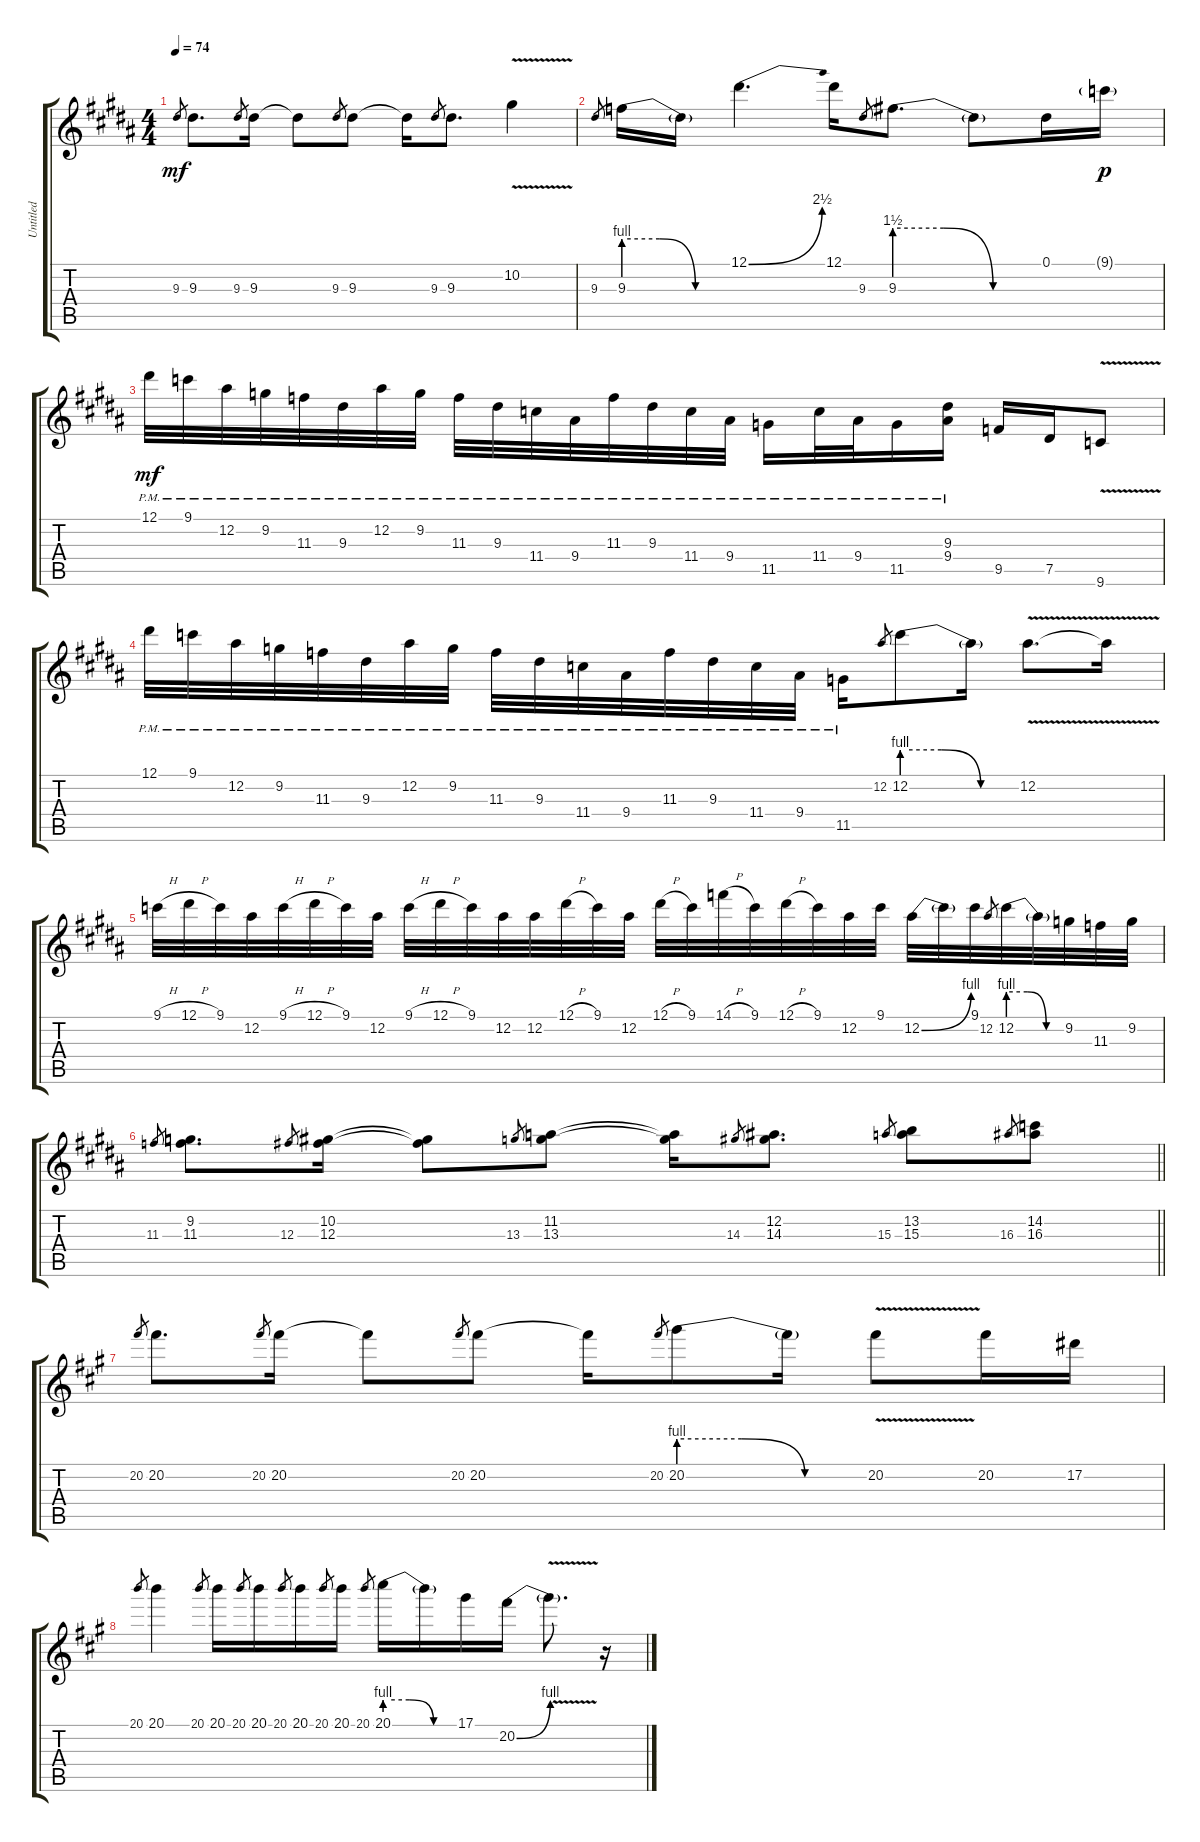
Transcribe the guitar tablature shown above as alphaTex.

\track ("Untitled" "Untitled") {instrument distortionguitar}
\staff {score tabs}
\tuning (Eb4 Bb3 Gb3 Db3 Ab2 Eb2) {hide}
\ts (4 4)
\tempo 74
\clef g2
\ks b
9.3.8{gr dy mf} 9.3.8{d} 9.3.8{gr} 9.3.16 9.3{t}.8 9.3.8{gr} 9.3.8 9.3{t}.16 9.3.8{gr} 9.3.8{d} 10.2{v}.4 |
\ks g#minor
9.3.8{gr} 9.3{be (custom 0 4 20 4 40 0 60 0)}.16 9.3{t}.16 12.1{be (bend 0 0 60 10)}.4{d} 12.1.16 9.3.8{gr} 9.3{be (custom 0 6 20 6 40 0 60 0)}.8{d} 9.3{t}.8 0.1.16 9.1{g}.16{dy p} |
\ks b
12.1{pm}.32{dy mf} 9.1{pm}.32 12.2{pm}.32 9.2{pm}.32 11.3{pm}.32 9.3{pm}.32 12.2{pm}.32 9.2{pm}.32 11.3{pm}.32 9.3{pm}.32 11.4{pm}.32 9.4{pm}.32 11.3{pm}.32 9.3{pm}.32 11.4{pm}.32 9.4{pm}.32 11.5{pm}.16 11.4{pm}.32 9.4{pm}.32 11.5{pm}.16 (9.3{pm} 9.4{pm}).16 9.5.16 7.5.16 9.6{v}.8 |
12.1{pm}.32 9.1{pm}.32 12.2{pm}.32 9.2{pm}.32 11.3{pm}.32 9.3{pm}.32 12.2{pm}.32 9.2{pm}.32 11.3{pm}.32 9.3{pm}.32 11.4{pm}.32 9.4{pm}.32 11.3{pm}.32 9.3{pm}.32 11.4{pm}.32 9.4{pm}.32 11.5{pm}.16 12.2.8{gr} 12.2{be (custom 0 4 20 4 40 0 60 0)}.8 12.2{t}.16 12.2{v}.8{d} 12.2{t}.16 |
9.1{h}.32 12.1{h}.32 9.1.32 12.2.32 9.1{h}.32 12.1{h}.32 9.1.32 12.2.32 9.1{h}.32 12.1{h}.32 9.1.32 12.2.32 12.2.32 12.1{h}.32 9.1.32 12.2.32 12.1{h}.32 9.1.32 14.1{h}.32 9.1.32 12.1{h}.32 9.1.32 12.2.32 9.1.32 12.2{be (bend 0 0 60 4)}.32 12.2{t}.32 9.1.32 12.2.8{gr} 12.2{be (custom 0 4 20 4 40 0 60 0)}.32 12.2{t}.32 9.2.32 11.3.32 9.2.32 |
\barLineRight lightlight
11.3.8{gr} (9.2 11.3).8{d} 12.3.8{gr} (10.2 12.3).16 (10.2{t} 12.3{t}).8 13.3.8{gr} (11.2 13.3).8 (11.2{t} 13.3{t}).16 14.3.8{gr} (12.2 14.3).8{d} 15.3.8{gr} (13.2 15.3).8 16.3.8{gr} (14.2 16.3).8 |
\ks a
20.2.8{gr} 20.2.8{d} 20.2.8{gr} 20.2.16 20.2{t}.8 20.2.8{gr} 20.2.8 20.2{t}.16 20.2.8{gr} 20.2{be (custom 0 4 20 4 40 0 60 0)}.8 20.2{t}.16 20.2{v}.8 20.2.16 17.2.16 |
20.1.8{gr} 20.1.4 20.1.8{gr} 20.1.16 20.1.8{gr} 20.1.16 20.1.8{gr} 20.1.16 20.1.8{gr} 20.1.16 20.1.8{gr} 20.1{be (custom 0 4 20 4 40 0 60 0)}.16 20.1{t}.16 17.1.16 20.2{be (bend 0 0 60 4)}.16 20.2{v t}.8{d} r.16
